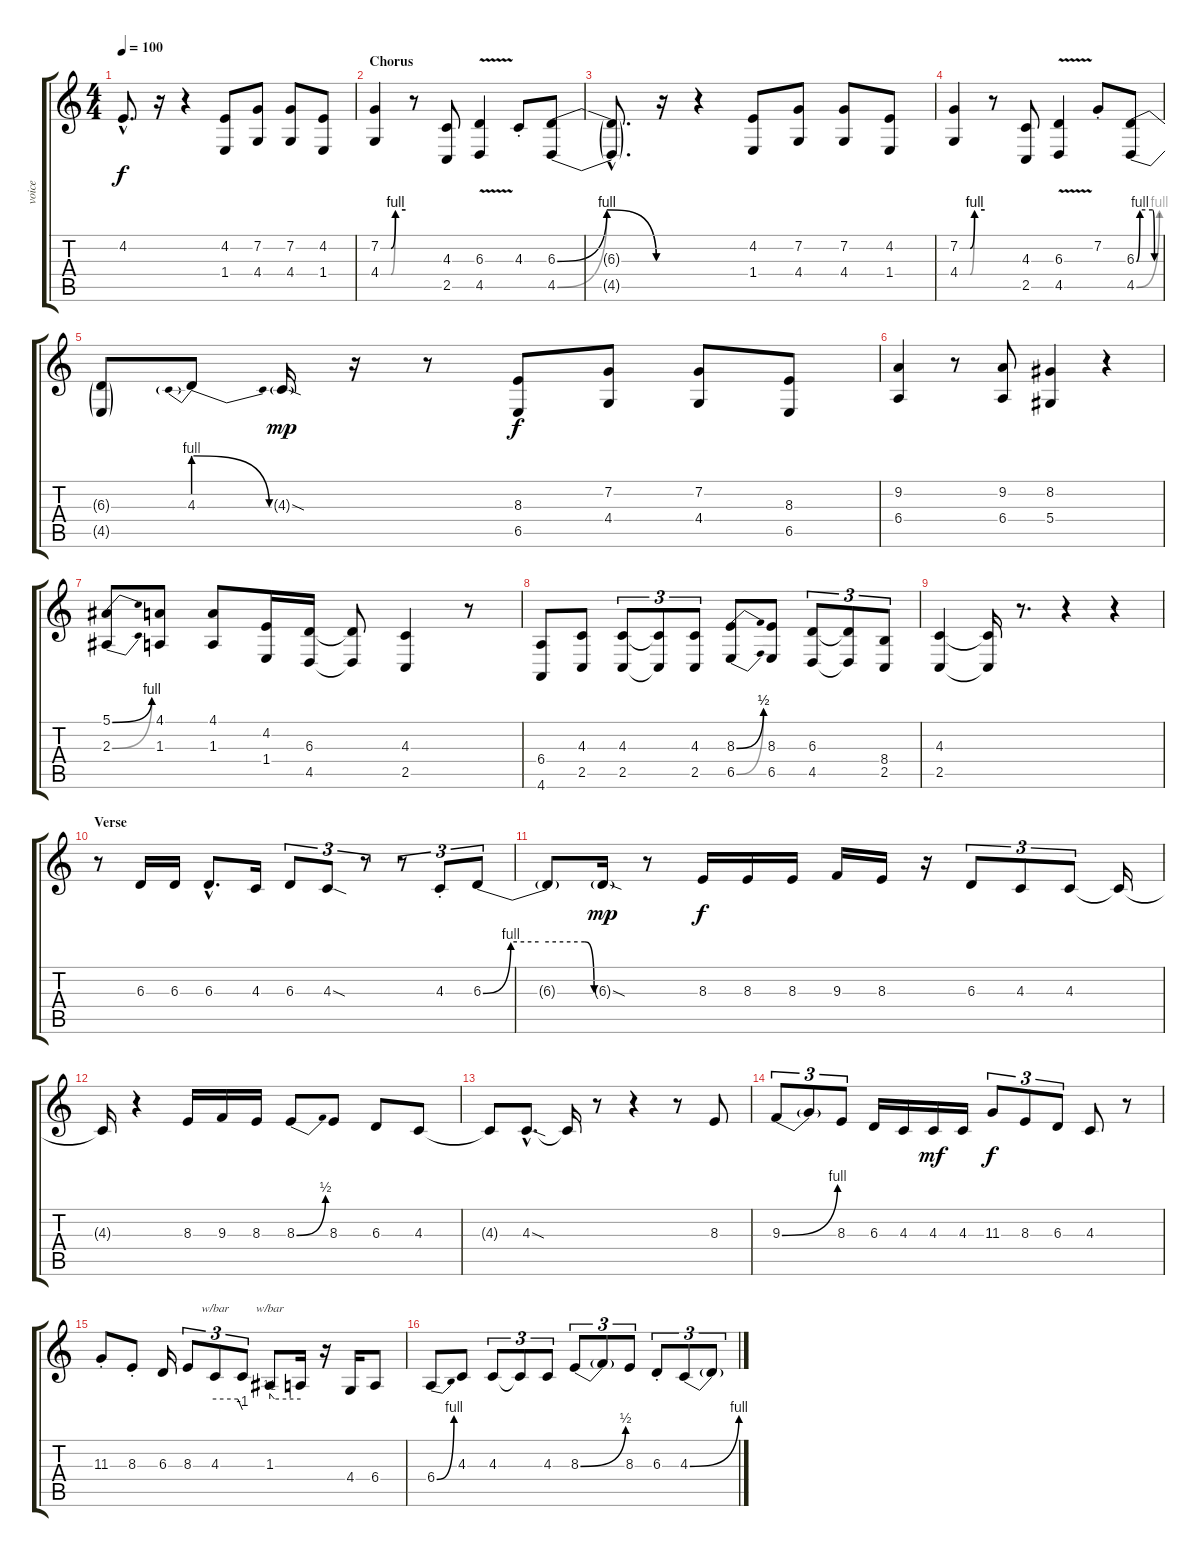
\track ("voice" "voice") {instrument lead6voice}
\staff {score tabs}
\tuning (F4 C4 Ab3 Eb3 Bb2 F2) {hide}
\ts (4 4)
\tempo 100
\clef g2
\ks c
4.2{hac t}.8{d dy f} r.16 r.4 (4.2 1.4).8 (7.2 4.4).8 (7.2 4.4).8 (4.2 1.4).8 |
\section ("" "Chorus")
(7.2{be (custom 0 0 25 0 36 4 60 4)} 4.4{be (custom 0 0 25 0 35 4 60 4)}).4 r.8 (4.3 2.5).8 (6.3{v} 4.5).4 4.3{st}.8 (6.3{be (bendrelease 0 0 15 4 50 4 60 0)} 4.5{be (bendrelease 0 0 15 4 50 4 60 0)}).8 |
(6.3{hac t} 4.5{hac t}).8{d} r.16 r.4 (4.2 1.4).8 (7.2 4.4).8 (7.2 4.4).8 (4.2 1.4).8 |
(7.2{be (custom 0 0 25 0 36 4 60 4)} 4.4{be (custom 0 0 25 0 35 4 60 4)}).4 r.8 (4.3 2.5).8 (6.3{v} 4.5).4 7.2{st}.8 (6.3{be (custom 0 0 9 4 42 4 47 0 60 0)} 4.5{be (bend 0 0 60 4)}).8 |
(6.3{t} 4.5{t}).8 4.3{be (prebendrelease 0 4 60 0)}.8 4.3{sod g}.16{dy mp} r.16 r.8 (8.3 6.5).8{dy f} (7.2 4.4).8 (7.2 4.4).8 (8.3 6.5).8 |
(9.2 6.4).4 r.8 (9.2 6.4).8 (8.2 5.4).4 r.4 |
(5.1{be (bend 0 0 60 4)} 2.3{be (bend 0 0 60 4)}).8 (4.1 1.3).8 (4.1 1.3).8 (4.2 1.4).16 (6.3 4.5).16 (6.3{t} 4.5{t}).8 (4.3 2.5).4 r.8 |
(6.4 4.6).8 (4.3 2.5).8 (4.3 2.5).8{tu (3 2)} (4.3{t} 2.5{t}).8{tu (3 2)} (4.3 2.5).8{tu (3 2)} (8.3{be (bend 0 0 60 2)} 6.5{be (bend 0 0 60 2)}).8 (8.3 6.5).8 (6.3 4.5).8{tu (3 2)} (6.3{t} 4.5{t}).8{tu (3 2)} (8.4 2.5).8{tu (3 2)} |
(4.3 2.5).4 (4.3{t} 2.5{t}).16 r.8{d} r.4 r.4 |
\section ("" "Verse")
r.8 6.3.16 6.3.16 6.3{hac}.8{d} 4.3.16 6.3.8{tu (3 2)} 4.3{sod}.8{tu (3 2)} r.8{tu (3 2)} r.8{tu (3 2)} 4.3{st}.8{tu (3 2)} 6.3{be (custom 0 0 15 4 30 4 55 4 60 0)}.8{tu (3 2)} |
6.3{t}.8 6.3{sod g}.16{dy mp} r.8 8.3.16{dy f} 8.3.16 8.3.16 9.3.16 8.3.16 r.16 6.3.8{tu (3 2)} 4.3.8{tu (3 2)} 4.3.8{tu (3 2)} 4.3{t}.16 |
4.3{t}.16 r.4 8.3.16 9.3.16 8.3.16 8.3{be (bend 0 0 60 2)}.8 8.3.8 6.3.8 4.3.8 |
4.3{t}.8 4.3{sod hac}.8{d} 4.3{t}.16 r.8 r.4 r.8 8.3.8 |
9.3{be (bend 0 0 60 4)}.8{tu (3 2)} 9.3{t}.8{tu (3 2)} 8.3.8{tu (3 2)} 6.3.16 4.3.16 4.3.16{dy mf} 4.3.16 11.3.8{tu (3 2) dy f} 8.3.8{tu (3 2)} 6.3.8{tu (3 2)} 4.3.8 r.8 |
11.3{st}.8 8.3{st}.8 6.3.16 8.3.8{tu (3 2)} 4.3.8{tu (3 2) tbe (custom default 0 0 50 0 60 -4)} 4.3{t}.8{tu (3 2)} 1.3.8{tbe (custom default 0 2 9 0 60 0)} 1.3{t}.16 r.16 4.4.16 6.4.8 |
6.4{be (bend 0 0 60 4)}.8 4.3.8 4.3.8{tu (3 2)} 4.3{t}.8{tu (3 2)} 4.3.8{tu (3 2)} 8.3{be (bend 0 0 60 2)}.8{tu (3 2)} 8.3{t}.8{tu (3 2)} 8.3.8{tu (3 2)} 6.3{st}.8{tu (3 2)} 4.3{be (bend 0 0 60 4)}.8{tu (3 2)} 4.3{t}.8{tu (3 2)}
